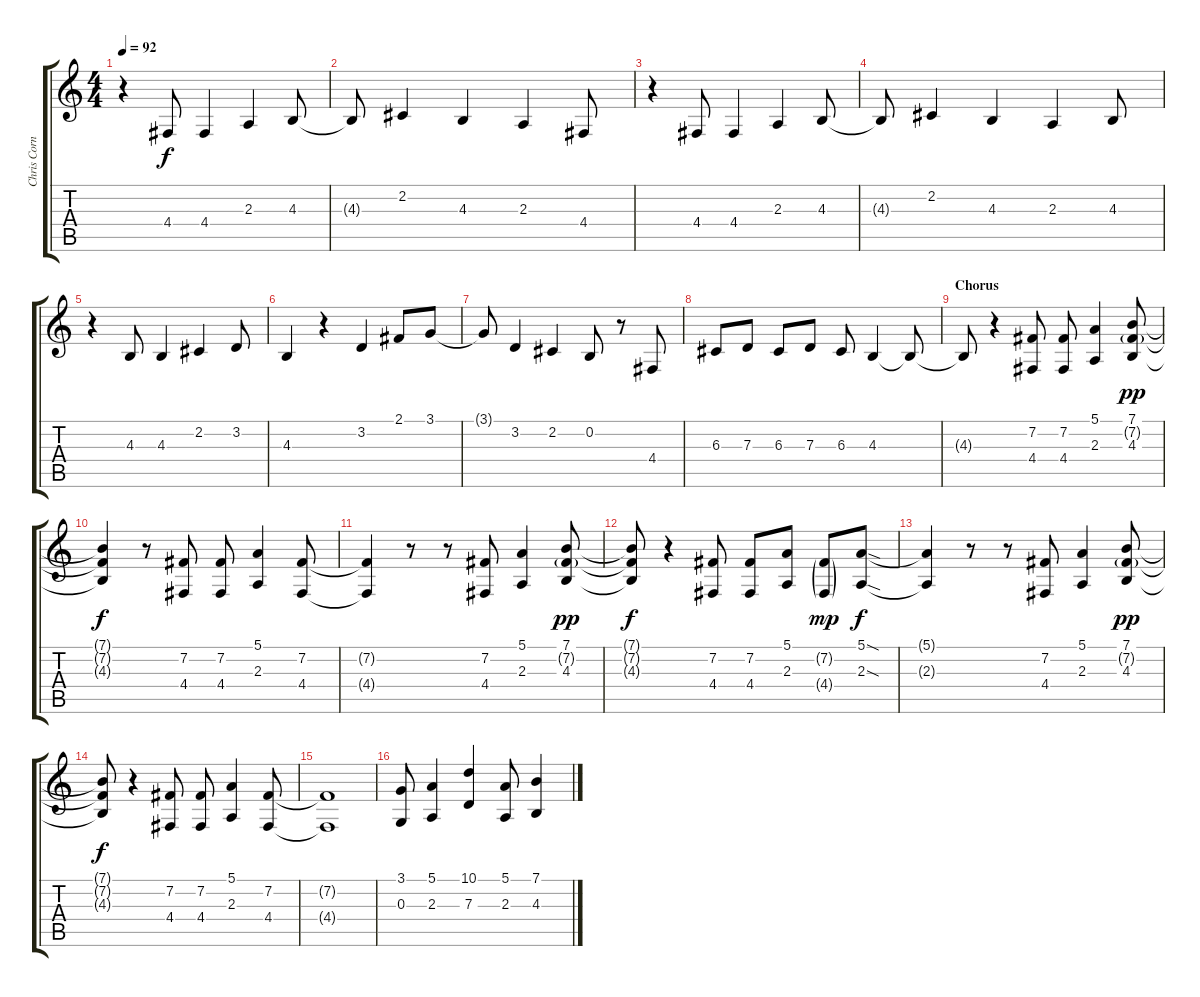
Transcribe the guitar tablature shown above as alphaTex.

\track ("Chris Cornell" "Chris Corn") {instrument synthvoice}
\staff {score tabs}
\tuning (E4 B3 G3 D3 A2 E2) {hide}
\ts (4 4)
\tempo 92
\clef g2
\ks c
r.4{dy f} 4.4.8 4.4.4 2.3.4 4.3.8 |
4.3{t}.8 2.2.4 4.3.4 2.3.4 4.4.8 |
r.4 4.4.8 4.4.4 2.3.4 4.3.8 |
4.3{t}.8 2.2.4 4.3.4 2.3.4 4.3.8 |
r.4 4.3.8 4.3.4 2.2.4 3.2.8 |
4.3.4 r.4 3.2.4 2.1.8 3.1.8 |
3.1{t}.8 3.2.4 2.2.4 0.2.8 r.8 4.4.8 |
6.3.8 7.3.8 6.3.8 7.3.8 6.3.8 4.3.4 4.3{t}.8 |
\section ("" "Chorus")
4.3{t}.8 r.4 (7.2 4.4).8 (7.2 4.4).8 (5.1 2.3).4 (7.1 7.2{g} 4.3).8{dy pp} |
(7.1{t} 7.2{t} 4.3{t}).4{dy f} r.8 (7.2 4.4).8 (7.2 4.4).8 (5.1 2.3).4 (7.2 4.4).8 |
(7.2{t} 4.4{t}).4 r.8 r.8 (7.2 4.4).8 (5.1 2.3).4 (7.1 7.2{g} 4.3).8{dy pp} |
(7.1{t} 7.2{t} 4.3{t}).8{dy f} r.4 (7.2 4.4).8 (7.2 4.4).8 (5.1 2.3).8 (7.2{g} 4.4{g}).8{dy mp} (5.1{sod} 2.3{sod}).8{dy f} |
(5.1{t} 2.3{t}).4 r.8 r.8 (7.2 4.4).8 (5.1 2.3).4 (7.1 7.2{g} 4.3).8{dy pp} |
(7.1{t} 7.2{t} 4.3{t}).8{dy f} r.4 (7.2 4.4).8 (7.2 4.4).8 (5.1 2.3).4 (7.2 4.4).8 |
(7.2{t} 4.4{t}).1 |
(3.1 0.3).8 (5.1 2.3).4 (10.1 7.3).4 (5.1 2.3).8 (7.1 4.3).4
